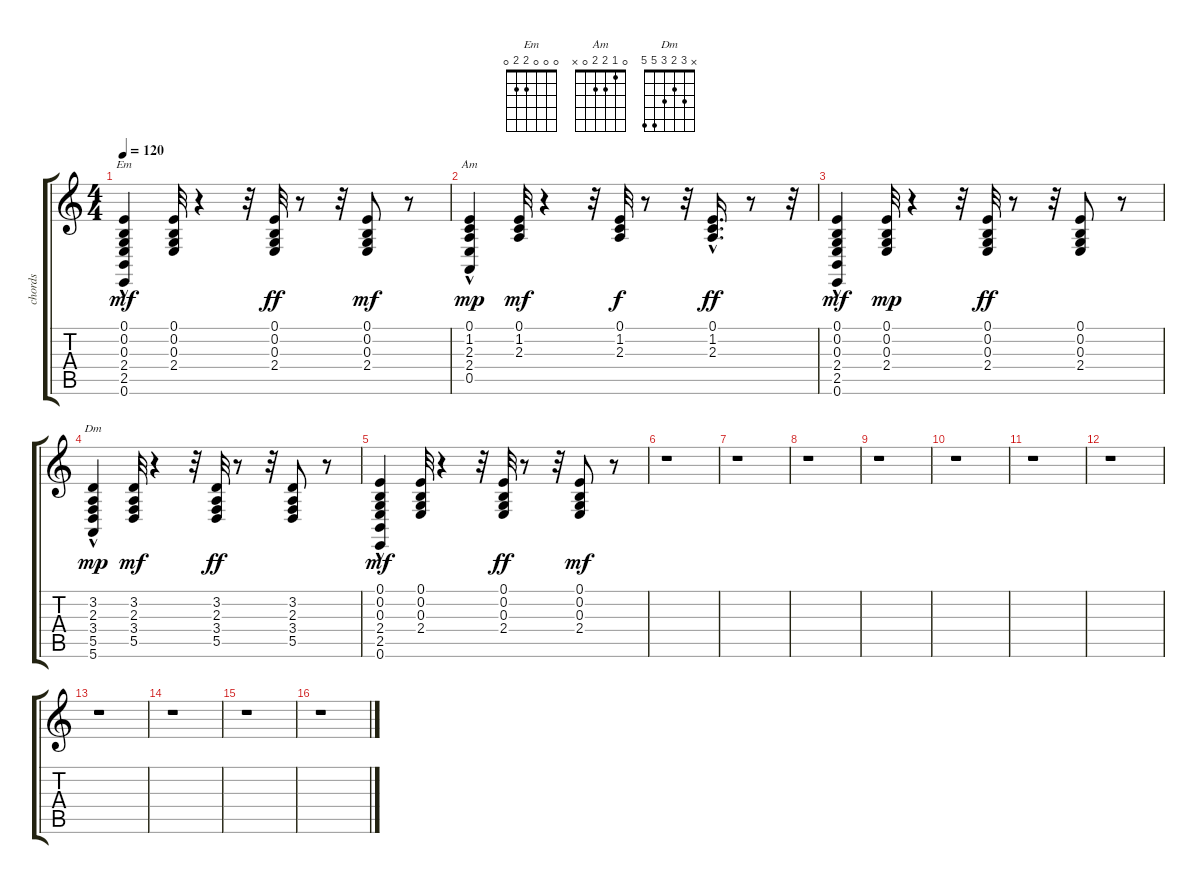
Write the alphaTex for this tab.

\track ("chords" "chords") {instrument acousticgrandpiano}
\staff {score tabs}
\tuning (E4 B3 G3 D3 A2 E2) {hide}
\chord ("Em" 0 0 0 2 2 0)
\chord ("Am" 0 1 2 2 0 x)
\chord ("Dm" x 3 2 3 5 5)
\ts (4 4)
\tempo 120
\clef g2
\ks c
(0.1 0.2 0.3 2.4 2.5{hac} 0.6{hac}).4{ch "Em" dy mf} (0.1 0.2 0.3 2.4).32 r.4 r.32 (0.1 0.2 0.3 2.4).32{dy ff} r.8 r.32 (0.1 0.2 0.3 2.4).8{dy mf} r.8 |
(0.1{hac} 1.2{hac} 2.3{hac} 2.4{hac} 0.5{hac}).4{ch "Am" dy mp} (0.1 1.2 2.3).32{dy mf} r.4 r.32 (0.1 1.2 2.3).32{dy f} r.8 r.32 (0.1{hac} 1.2{hac} 2.3{hac}).16{d dy ff} r.8 r.32 |
(0.1 0.2 0.3 2.4 2.5{hac} 0.6{hac}).4{dy mf} (0.1 0.2 0.3 2.4).32{dy mp} r.4 r.32 (0.1 0.2 0.3 2.4).32{dy ff} r.8 r.32 (0.1 0.2 0.3 2.4).8 r.8 |
(3.2 2.3 3.4 5.5 5.6{hac}).4{ch "Dm" dy mp} (3.2 2.3 3.4 5.5).32{dy mf} r.4 r.32 (3.2 2.3 3.4 5.5).32{dy ff} r.8 r.32 (3.2 2.3 3.4 5.5).8 r.8 |
(0.1 0.2 0.3 2.4 2.5{hac} 0.6{hac}).4{dy mf} (0.1 0.2 0.3 2.4).32 r.4 r.32 (0.1 0.2 0.3 2.4).32{dy ff} r.8 r.32 (0.1 0.2 0.3 2.4).8{dy mf} r.8 |
r.1 |
r.1 |
r.1 |
r.1 |
r.1 |
r.1 |
r.1 |
r.1 |
r.1 |
r.1 |
r.1
